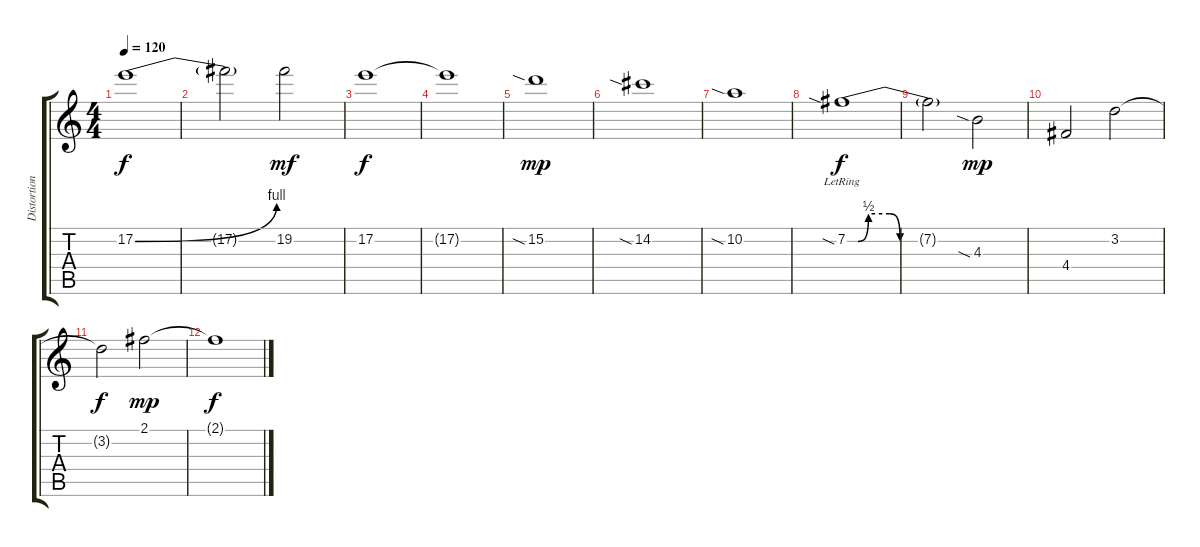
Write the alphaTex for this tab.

\track ("Distortion Guitar" "Distortion") {instrument overdrivenguitar}
\staff {score tabs}
\tuning (E4 B3 G3 D3 A2 E2) {hide}
\ts (4 4)
\tempo 120
\clef g2
\ks c
17.2{be (bend 0 0 60 4)}.1{dy f} |
17.2{t}.2 19.2.2{dy mf} |
17.2.1{dy f} |
17.2{t}.1 |
15.2{sia}.1{dy mp} |
14.2{sia}.1 |
10.2{sia}.1 |
7.2{be (custom 0 0 5 0 10 2 20 2 25 0 30 0 34 0 40 0 49 0 60 0) sia lr}.1{dy f} |
7.2{t}.2 4.3{sia}.2{dy mp} |
4.4.2 3.2.2 |
3.2{t}.2{dy f} 2.1.2{dy mp} |
2.1{t}.1{dy f}
